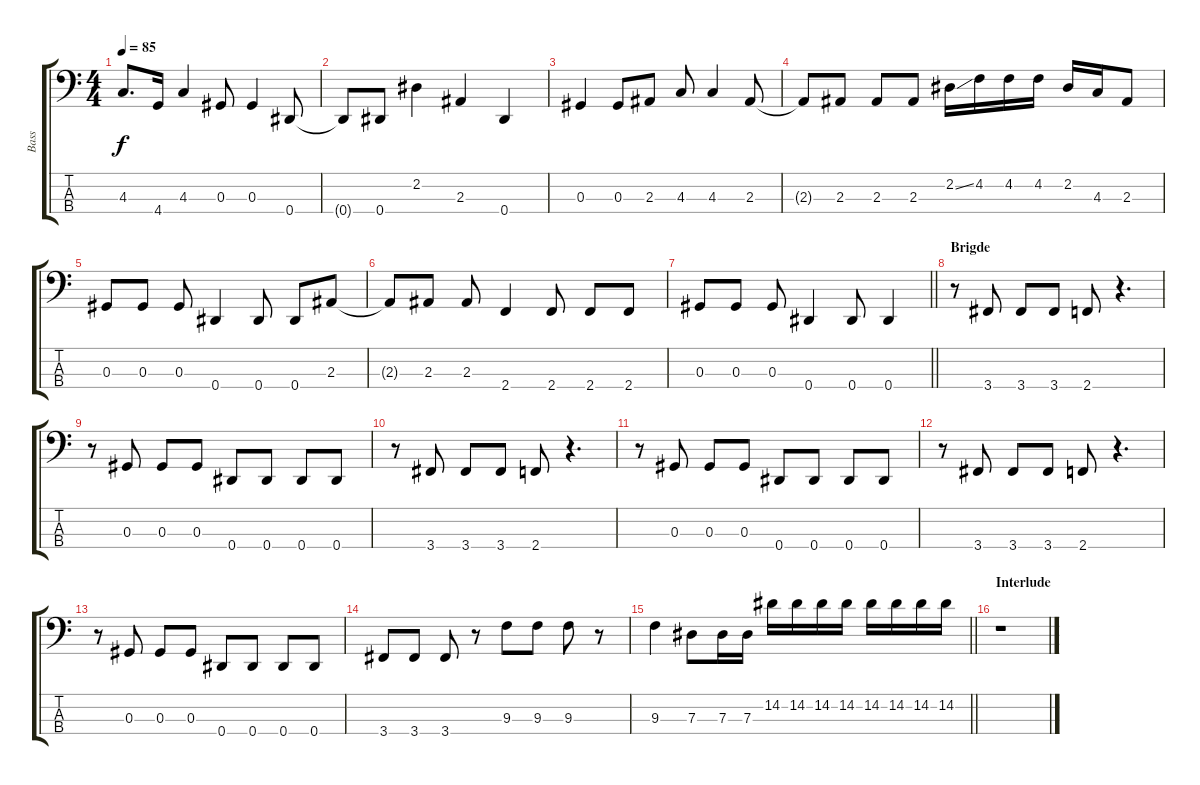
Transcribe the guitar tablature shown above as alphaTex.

\track ("Bass" "Bass") {instrument electricbassfinger}
\staff {score tabs}
\tuning (Gb2 Db2 Ab1 Eb1) {hide}
\ts (4 4)
\tempo 85
\clef f4
\ks c
4.3.8{d dy f} 4.4.16 4.3.4 0.3.8 0.3.4 0.4.8 |
0.4{t}.8 0.4.8 2.2.4 2.3.4 0.4.4 |
0.3.4 0.3.8 2.3.8 4.3.8 4.3.4 2.3.8 |
2.3{t}.8 2.3.8 2.3.8 2.3.8 2.2{ss}.16 4.2.16 4.2.16 4.2.16 2.2.16 4.3.16 2.3.8 |
0.3.8 0.3.8 0.3.8 0.4.4 0.4.8 0.4.8 2.3.8 |
2.3{t}.8 2.3.8 2.3.8 2.4.4 2.4.8 2.4.8 2.4.8 |
\barLineRight lightlight
0.3.8 0.3.8 0.3.8 0.4.4 0.4.8 0.4.4 |
\section ("" "Brigde")
r.8 3.4.8 3.4.8 3.4.8 2.4.8 r.4{d} |
r.8 0.3.8 0.3.8 0.3.8 0.4.8 0.4.8 0.4.8 0.4.8 |
r.8 3.4.8 3.4.8 3.4.8 2.4.8 r.4{d} |
r.8 0.3.8 0.3.8 0.3.8 0.4.8 0.4.8 0.4.8 0.4.8 |
r.8 3.4.8 3.4.8 3.4.8 2.4.8 r.4{d} |
r.8 0.3.8 0.3.8 0.3.8 0.4.8 0.4.8 0.4.8 0.4.8 |
3.4.8 3.4.8 3.4.8 r.8 9.3.8 9.3.8 9.3.8 r.8 |
\barLineRight lightlight
9.3.4 7.3.8 7.3.16 7.3.16 14.2.16 14.2.16 14.2.16 14.2.16 14.2.16 14.2.16 14.2.16 14.2.16 |
\section ("" "Interlude")
r.1
